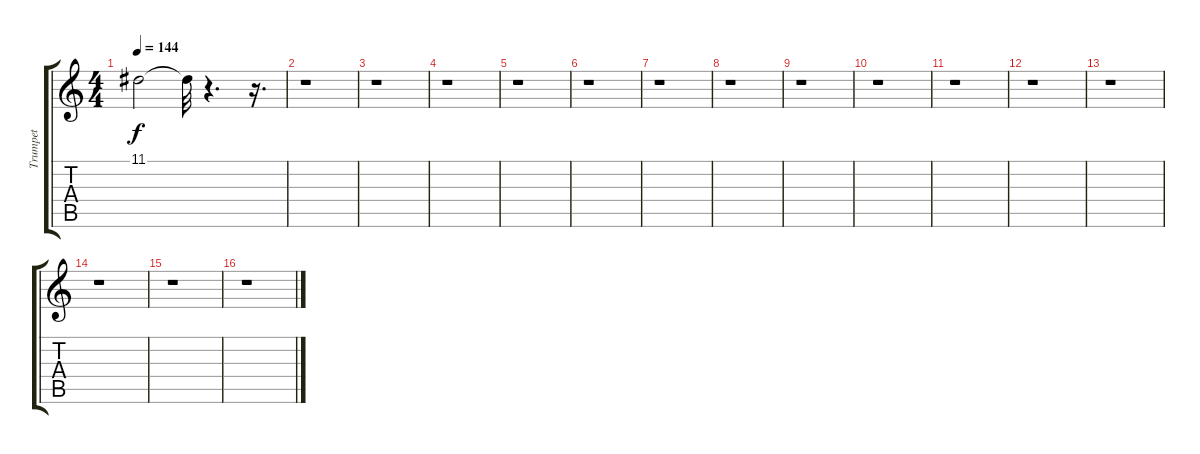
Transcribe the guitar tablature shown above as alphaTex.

\track ("Trumpet" "Trumpet") {instrument trumpet}
\staff {score tabs}
\tuning (E4 B3 G3 D3 A2 E2) {hide}
\ts (4 4)
\tempo 144
\clef g2
\ks c
11.1.2{dy f} 11.1{t}.32 r.4{d} r.16{d} |
r.1 |
r.1 |
r.1 |
r.1 |
r.1 |
r.1 |
r.1 |
r.1 |
r.1 |
r.1 |
r.1 |
r.1 |
r.1 |
r.1 |
r.1
